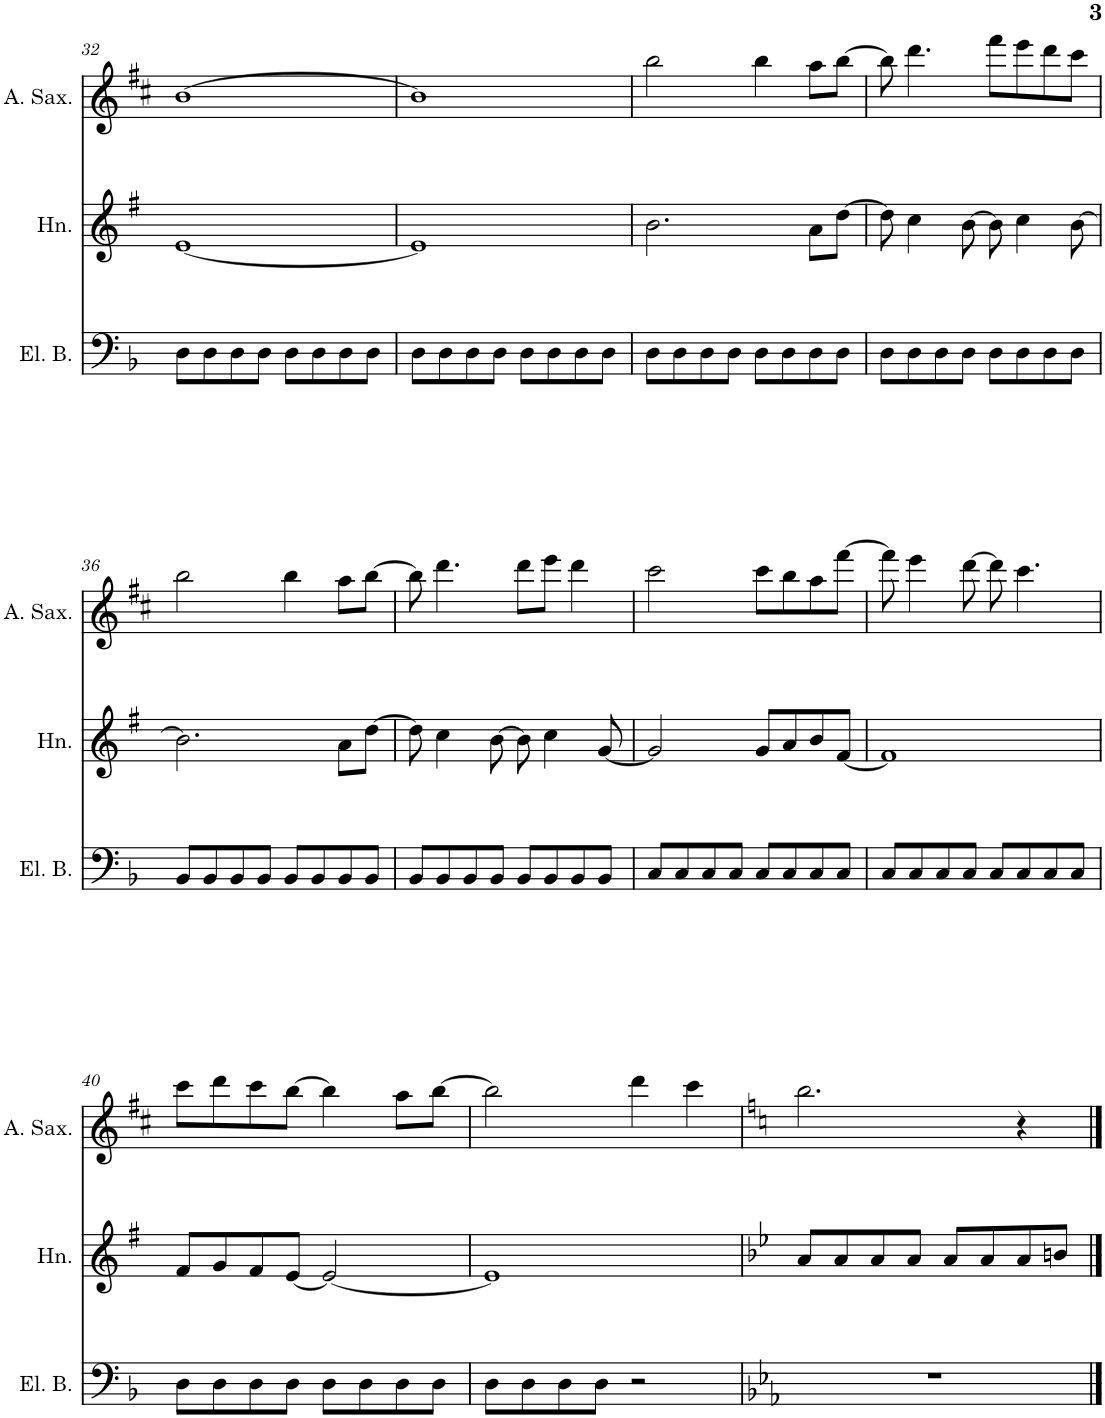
**kern	**kern	**kern
*part3	*part2	*part1
*staff3	*staff2	*staff1
*I"5-str. Electric Bass	*I"Horn	*I"Alto Saxophone
*I'El. B.	*I'Hn.	*I'A. Sax.
!!LO:PB:g=z
*clefF4	*clefG2	*clefG2
*Trd7c12	*Trd1c2	*Trd5c9
*k[b-]	*k[f#]	*k[f#c#]
*M4/4	*M4/4	*M4/4
=32	=32	=32
8D\L	[1e	[1b
8D\	.	.
8D\	.	.
8D\J	.	.
8D\L	.	.
8D\	.	.
8D\	.	.
8D\J	.	.
=33	=33	=33
8D\L	1e]	1b]
8D\	.	.
8D\	.	.
8D\J	.	.
8D\L	.	.
8D\	.	.
8D\	.	.
8D\J	.	.
=34	=34	=34
8D\L	2.b\	2bb\
8D\	.	.
8D\	.	.
8D\J	.	.
8D\L	.	4bb\
8D\	.	.
8D\	8a\L	8aa\L
8D\J	[8dd\J	[8bb\J
=35	=35	=35
8D\L	8dd\]	8bb\]
8D\	4cc\	4.ddd\
8D\	.	.
8D\J	[8b\	.
8D\L	8b\]	8fff#\L
8D\	4cc\	8eee\
8D\	.	8ddd\
8D\J	[8b\	8ccc#\J
!!LO:LB:g=z
=36	=36	=36
8BB-/L	2.b\]	2bb\
8BB-/	.	.
8BB-/	.	.
8BB-/J	.	.
8BB-/L	.	4bb\
8BB-/	.	.
8BB-/	8a\L	8aa\L
8BB-/J	[8dd\J	[8bb\J
=37	=37	=37
8BB-/L	8dd\]	8bb\]
8BB-/	4cc\	4.ddd\
8BB-/	.	.
8BB-/J	[8b\	.
8BB-/L	8b\]	8ddd\L
8BB-/	4cc\	8eee\J
8BB-/	.	4ddd\
8BB-/J	[8g/	.
=38	=38	=38
8C/L	2g/]	2ccc#\
8C/	.	.
8C/	.	.
8C/J	.	.
8C/L	8g/L	8ccc#\L
8C/	8a/	8bb\
8C/	8b/	8aa\
8C/J	[8f#/J	[8fff#\J
=39	=39	=39
8C/L	1f#]	8fff#\]
8C/	.	4eee\
8C/	.	.
8C/J	.	[8ddd\
8C/L	.	8ddd\]
8C/	.	4.ccc#\
8C/	.	.
8C/J	.	.
!!LO:LB:g=z
=40	=40	=40
8D\L	8f#/L	8ccc#\L
8D\	8g/	8ddd\
8D\	8f#/	8ccc#\
8D\J	[8e/J	[8bb\J
8D\L	2e/_	4bb\]
8D\	.	.
8D\	.	8aa\L
8D\J	.	[8bb\J
=41	=41	=41
8D\L	1e]	2bb\]
8D\	.	.
8D\	.	.
8D\J	.	.
2r	.	4ddd\
.	.	4ccc#\
=42	=42	=42
*k[b-e-a-]	*k[b-e-]	*k[]
1r	8a/L	2.bb\
.	8a/	.
.	8a/	.
.	8a/J	.
.	8a/L	.
.	8a/	.
.	8a/	4r
.	8bn/J	.
==	==	==
*-	*-	*-
